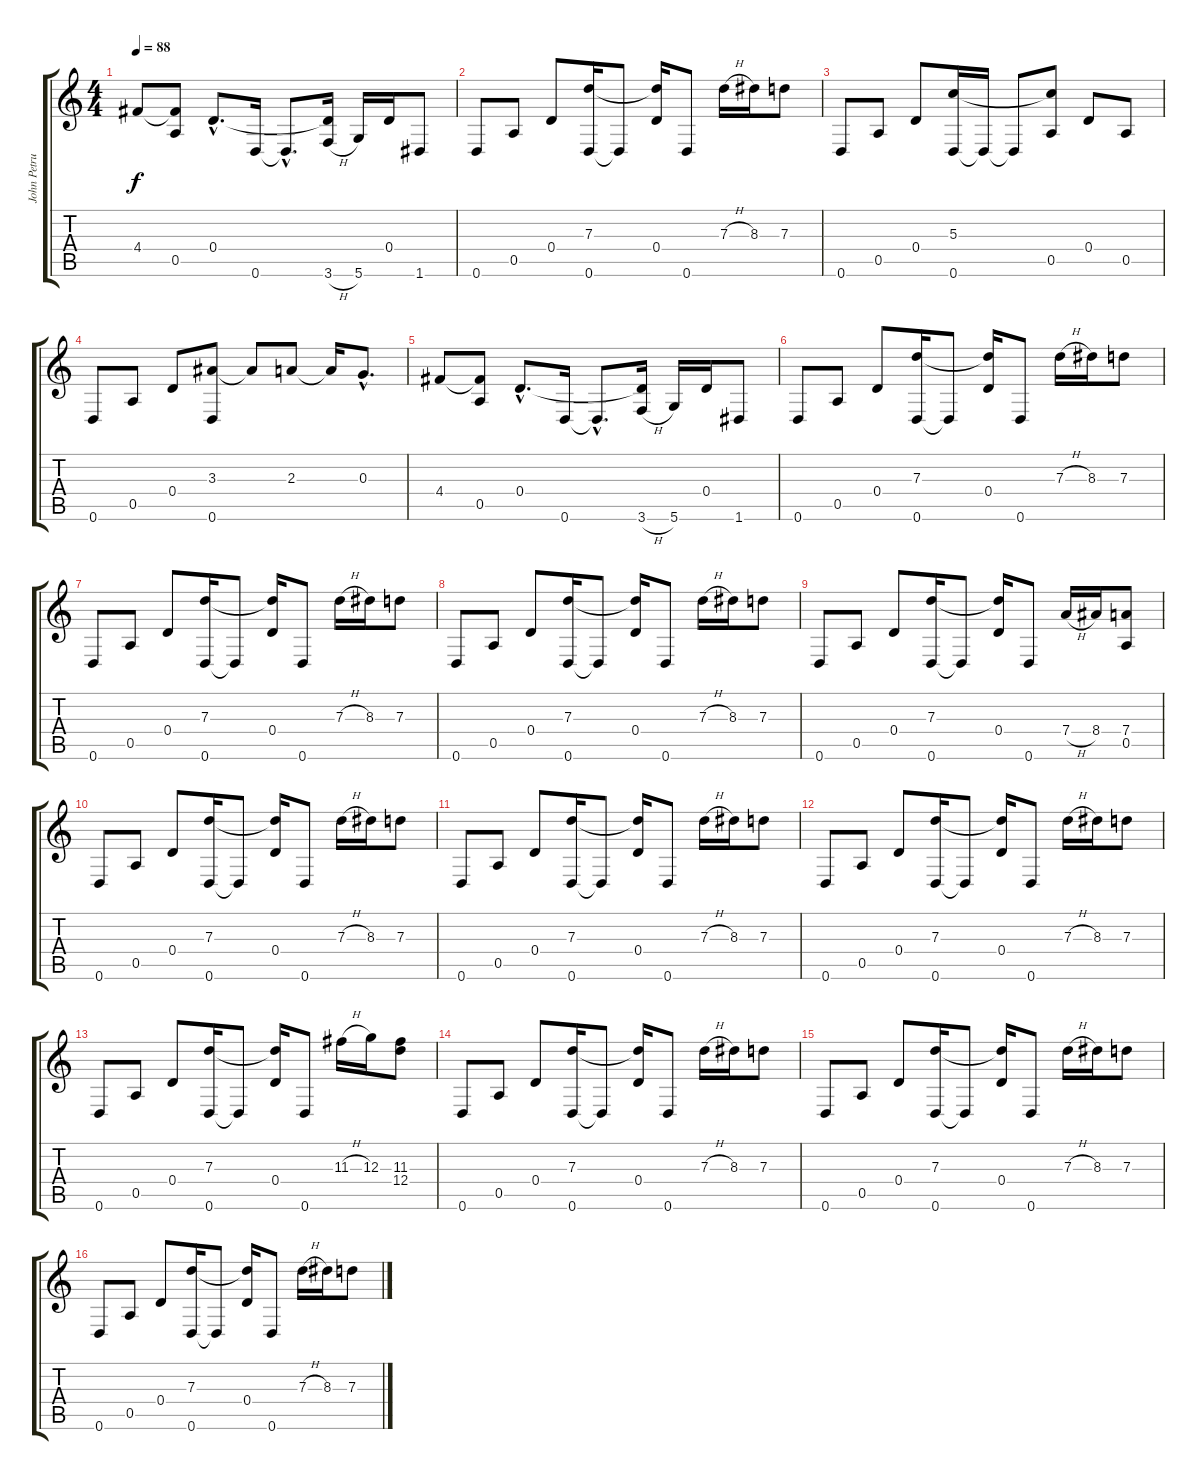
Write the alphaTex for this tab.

\track ("John Petrucci" "John Petru") {instrument distortionguitar}
\staff {score tabs}
\tuning (E4 B3 G3 D3 A2 D2) {hide}
\ts (4 4)
\tempo 88
\clef g2
\ks c
4.4.8{dy f} (4.4{t} 0.5).8 0.4{hac}.8{d} 0.6.16 0.6{hac t}.8{d} (0.4{t} 3.6{h}).16 5.6.16 0.4.16 1.6.8 |
0.6.8 0.5.8 0.4.8 (7.3 0.6).16 0.6{t}.8 (7.3{t} 0.4).16 0.6.8 7.3{h}.16 8.3.16 7.3.8 |
0.6.8 0.5.8 0.4.8 (5.3 0.6).16 0.6{t}.16 0.6{t}.8 (5.3{t} 0.5).8 0.4.8 0.5.8 |
0.6.8 0.5.8 0.4.8 (3.3 0.6).8 3.3{t}.8 2.3.8 2.3{t}.16 0.3{hac}.8{d} |
4.4.8 (4.4{t} 0.5).8 0.4{hac}.8{d} 0.6.16 0.6{hac t}.8{d} (0.4{t} 3.6{h}).16 5.6.16 0.4.16 1.6.8 |
0.6.8 0.5.8 0.4.8 (7.3 0.6).16 0.6{t}.8 (7.3{t} 0.4).16 0.6.8 7.3{h}.16 8.3.16 7.3.8 |
0.6.8 0.5.8 0.4.8 (7.3 0.6).16 0.6{t}.8 (7.3{t} 0.4).16 0.6.8 7.3{h}.16 8.3.16 7.3.8 |
0.6.8 0.5.8 0.4.8 (7.3 0.6).16 0.6{t}.8 (7.3{t} 0.4).16 0.6.8 7.3{h}.16 8.3.16 7.3.8 |
0.6.8 0.5.8 0.4.8 (7.3 0.6).16 0.6{t}.8 (7.3{t} 0.4).16 0.6.8 7.4{h}.16 8.4.16 (7.4 0.5).8 |
0.6.8 0.5.8 0.4.8 (7.3 0.6).16 0.6{t}.8 (7.3{t} 0.4).16 0.6.8 7.3{h}.16 8.3.16 7.3.8 |
0.6.8 0.5.8 0.4.8 (7.3 0.6).16 0.6{t}.8 (7.3{t} 0.4).16 0.6.8 7.3{h}.16 8.3.16 7.3.8 |
0.6.8 0.5.8 0.4.8 (7.3 0.6).16 0.6{t}.8 (7.3{t} 0.4).16 0.6.8 7.3{h}.16 8.3.16 7.3.8 |
0.6.8 0.5.8 0.4.8 (7.3 0.6).16 0.6{t}.8 (7.3{t} 0.4).16 0.6.8 11.3{h}.16 12.3.16 (11.3 12.4).8 |
0.6.8 0.5.8 0.4.8 (7.3 0.6).16 0.6{t}.8 (7.3{t} 0.4).16 0.6.8 7.3{h}.16 8.3.16 7.3.8 |
0.6.8 0.5.8 0.4.8 (7.3 0.6).16 0.6{t}.8 (7.3{t} 0.4).16 0.6.8 7.3{h}.16 8.3.16 7.3.8 |
0.6.8 0.5.8 0.4.8 (7.3 0.6).16 0.6{t}.8 (7.3{t} 0.4).16 0.6.8 7.3{h}.16 8.3.16 7.3.8
